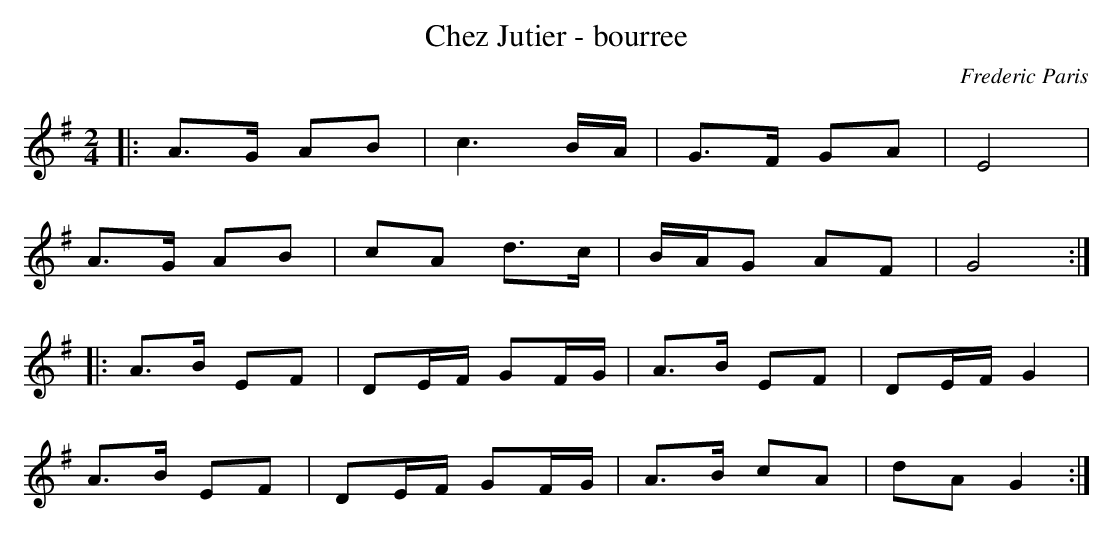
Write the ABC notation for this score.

X:1
T:Chez Jutier - bourree
C:Frederic Paris
M:2/4
L:1/8
K:G
|:A3/2G/2 AB|c3B/2A/2|G3/2F/2 GA|E4|
A3/2G/2 AB|cA d3/2c/2|B/2A/2G AF|G4:|
|:A3/2B/2 EF|DE/2F/2 GF/2G/2|A3/2B/2 EF|DE/2F/2 G2|
A3/2B/2 EF|DE/2F/2 GF/2G/2|A3/2B/2 cA|dA G2:|
